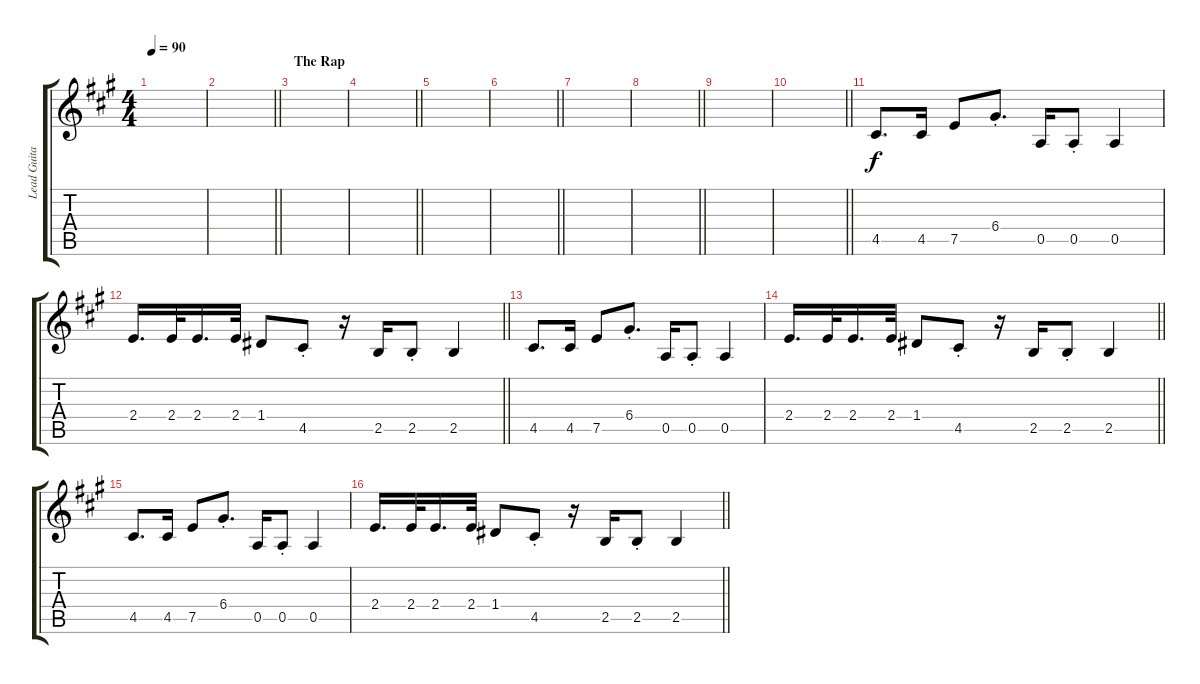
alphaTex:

\track ("Lead Guitar" "Lead Guita") {instrument acousticguitarsteel}
\staff {score tabs}
\tuning (E4 B3 G3 D3 A2 E2) {hide}
\ts (4 4)
\tempo 90
\clef g2
\ks a
|
\barLineRight lightlight
|
\section ("" "The Rap")
|
\barLineRight lightlight
|
|
\barLineRight lightlight
|
|
\barLineRight lightlight
|
|
\barLineRight lightlight
|
4.5.8{d instrument acousticguitarsteel} 4.5.16 7.5.8 6.4{st}.8{d} 0.5.16 0.5{st}.8 0.5.4 |
\barLineRight lightlight
2.4.16{d} 2.4.32 2.4.16{d} 2.4.32 1.4.8 4.5{st}.8 r.16 2.5.16 2.5{st}.8 2.5.4 |
4.5.8{d} 4.5.16 7.5.8 6.4{st}.8{d} 0.5.16 0.5{st}.8 0.5.4 |
\barLineRight lightlight
2.4.16{d} 2.4.32 2.4.16{d} 2.4.32 1.4.8 4.5{st}.8 r.16 2.5.16 2.5{st}.8 2.5.4 |
4.5.8{d} 4.5.16 7.5.8 6.4{st}.8{d} 0.5.16 0.5{st}.8 0.5.4 |
\barLineRight lightlight
2.4.16{d} 2.4.32 2.4.16{d} 2.4.32 1.4.8 4.5{st}.8 r.16 2.5.16 2.5{st}.8 2.5.4
